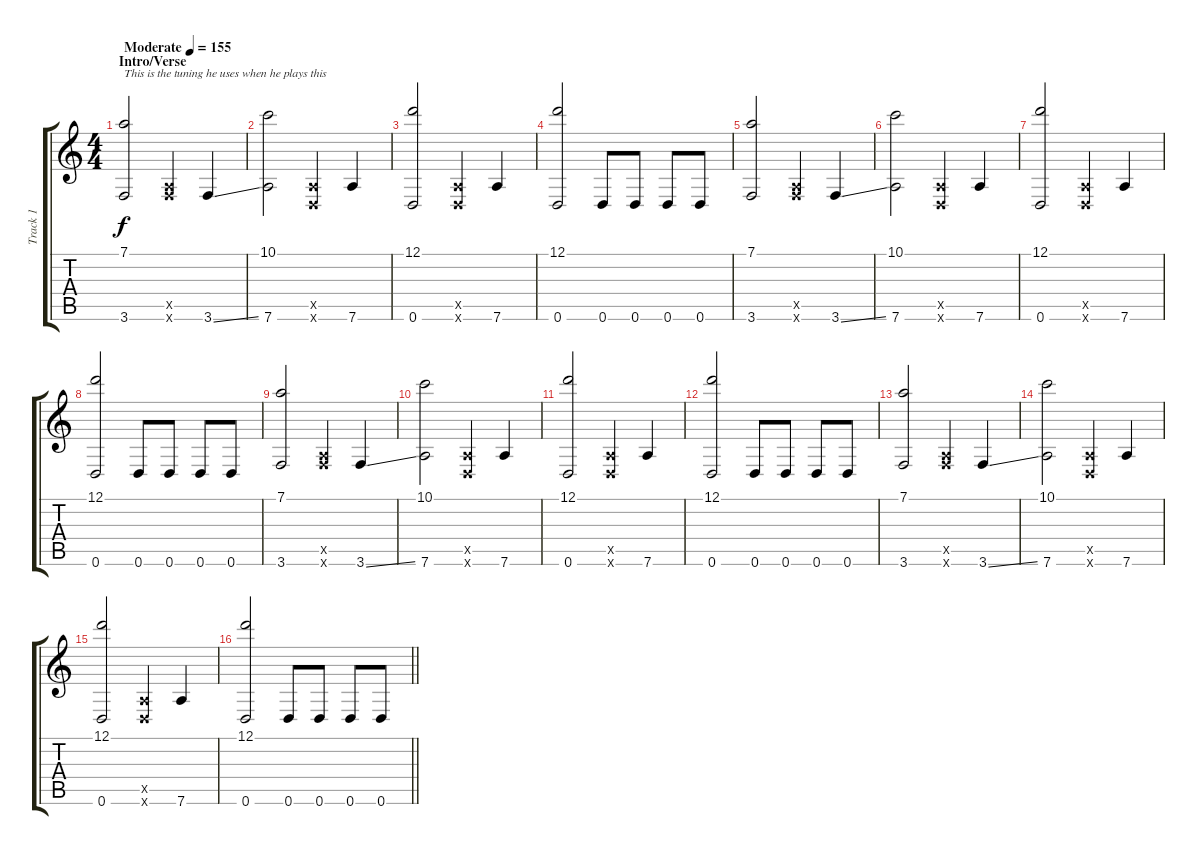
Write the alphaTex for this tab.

\track ("Track 1" "Track 1") {instrument electricguitarjazz}
\staff {score tabs}
\tuning (D4 B3 G3 D3 A2 D2) {hide}
\ts (4 4)
\section ("" "Intro/Verse")
\tempo (155 "Moderate")
\clef g2
\ks c
(7.1 3.6).2{txt "This is the tuning he uses when he plays this" dy f instrument electricguitarjazz} (0.5{x} 3.6{x}).4 3.6{ss}.4 |
(10.1 7.6).2 (0.5{x} 0.6{x}).4 7.6.4 |
(12.1 0.6).2 (0.5{x} 0.6{x}).4 7.6.4 |
(12.1 0.6).2 0.6.8 0.6.8 0.6.8 0.6.8 |
(7.1 3.6).2 (0.5{x} 3.6{x}).4 3.6{ss}.4 |
(10.1 7.6).2 (0.5{x} 0.6{x}).4 7.6.4 |
(12.1 0.6).2 (0.5{x} 0.6{x}).4 7.6.4 |
(12.1 0.6).2 0.6.8 0.6.8 0.6.8 0.6.8 |
(7.1 3.6).2 (0.5{x} 3.6{x}).4 3.6{ss}.4 |
(10.1 7.6).2 (0.5{x} 0.6{x}).4 7.6.4 |
(12.1 0.6).2 (0.5{x} 0.6{x}).4 7.6.4 |
(12.1 0.6).2 0.6.8 0.6.8 0.6.8 0.6.8 |
(7.1 3.6).2 (0.5{x} 3.6{x}).4 3.6{ss}.4 |
(10.1 7.6).2 (0.5{x} 0.6{x}).4 7.6.4 |
(12.1 0.6).2 (0.5{x} 0.6{x}).4 7.6.4 |
\barLineRight lightlight
(12.1 0.6).2 0.6.8 0.6.8 0.6.8 0.6.8
